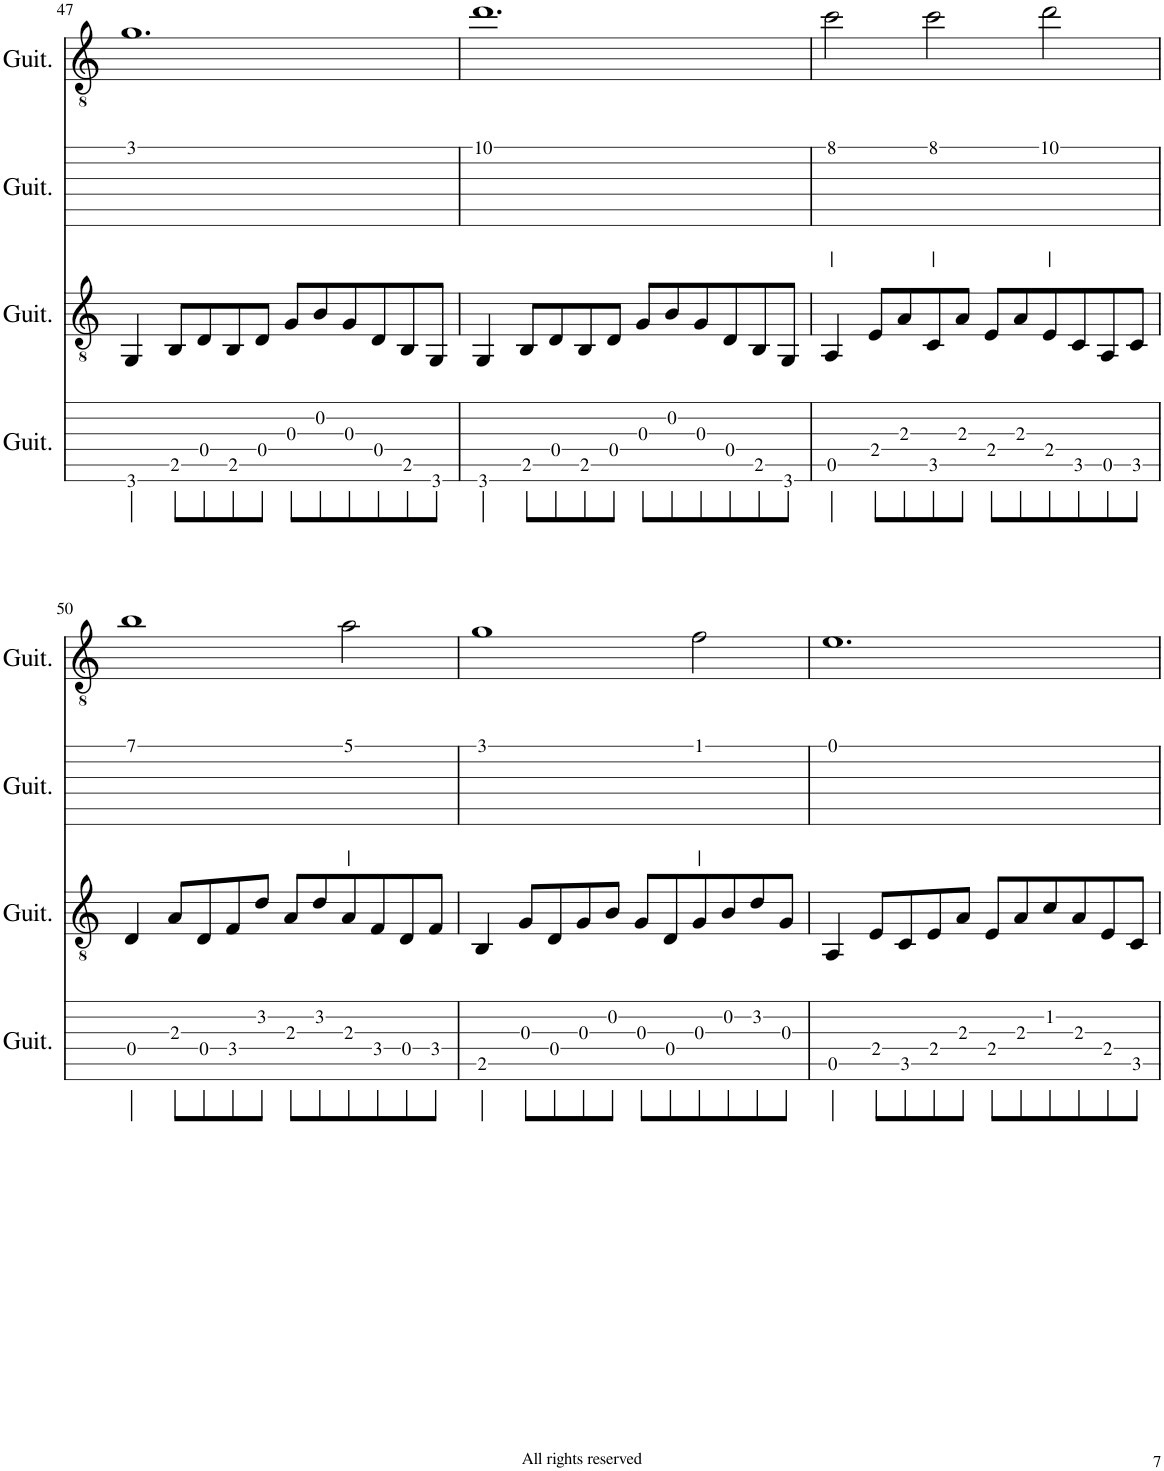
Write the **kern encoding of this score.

**kern	**kern	**kern	**kern
*part4	*part3	*part2	*part1
*staff4	*staff3	*staff2	*staff1
*I"Classical Guitar	*I"Classical Guitar	*I"Acoustic Guitar	*I"Acoustic Guitar
*I'Guit.	*I'Guit.	*I'Guit.	*I'Guit.
!!LO:PB:g=z
*	*clefGv2	*	*clefGv2
*k[]	*k[]	*k[]	*k[]
*M6/4	*M6/4	*M6/4	*M6/4
=47	=47	=47	=47
4GG\	4GG/	1.g	1.g
8BB\L	8BB/L	.	.
8D\	8D/	.	.
8BB\	8BB/	.	.
8D\J	8D/J	.	.
8G\L	8G/L	.	.
8B\	8B/	.	.
8G\	8G/	.	.
8D\	8D/	.	.
8BB\	8BB/	.	.
8GG\J	8GG/J	.	.
=48	=48	=48	=48
4GG\	4GG/	1.dd	1.dd
8BB\L	8BB/L	.	.
8D\	8D/	.	.
8BB\	8BB/	.	.
8D\J	8D/J	.	.
8G\L	8G/L	.	.
8B\	8B/	.	.
8G\	8G/	.	.
8D\	8D/	.	.
8BB\	8BB/	.	.
8GG\J	8GG/J	.	.
=49	=49	=49	=49
4AA\	4AA/	2cc\	2cc\
8E\L	8E/L	.	.
8A\	8A/	.	.
8C\	8C/	2cc\	2cc\
8A\J	8A/J	.	.
8E\L	8E/L	.	.
8A\	8A/	.	.
8E\	8E/	2dd\	2dd\
8C\	8C/	.	.
8AA\	8AA/	.	.
8C\J	8C/J	.	.
!!LO:LB:g=z
=50	=50	=50	=50
4D\	4D/	1b	1b
8A\L	8A/L	.	.
8D\	8D/	.	.
8F\	8F/	.	.
8d\J	8d/J	.	.
8A\L	8A/L	.	.
8d\	8d/	.	.
8A\	8A/	2a\	2a\
8F\	8F/	.	.
8D\	8D/	.	.
8F\J	8F/J	.	.
=51	=51	=51	=51
4BB\	4BB/	1g	1g
8G\L	8G/L	.	.
8D\	8D/	.	.
8G\	8G/	.	.
8B\J	8B/J	.	.
8G\L	8G/L	.	.
8D\	8D/	.	.
8G\	8G/	2f\	2f\
8B\	8B/	.	.
8d\	8d/	.	.
8G\J	8G/J	.	.
=52	=52	=52	=52
4AA\	4AA/	1.e	1.e
8E\L	8E/L	.	.
8C\	8C/	.	.
8E\	8E/	.	.
8A\J	8A/J	.	.
8E\L	8E/L	.	.
8A\	8A/	.	.
8c\	8c/	.	.
8A\	8A/	.	.
8E\	8E/	.	.
8C\J	8C/J	.	.
=	=	=	=
*-	*-	*-	*-
